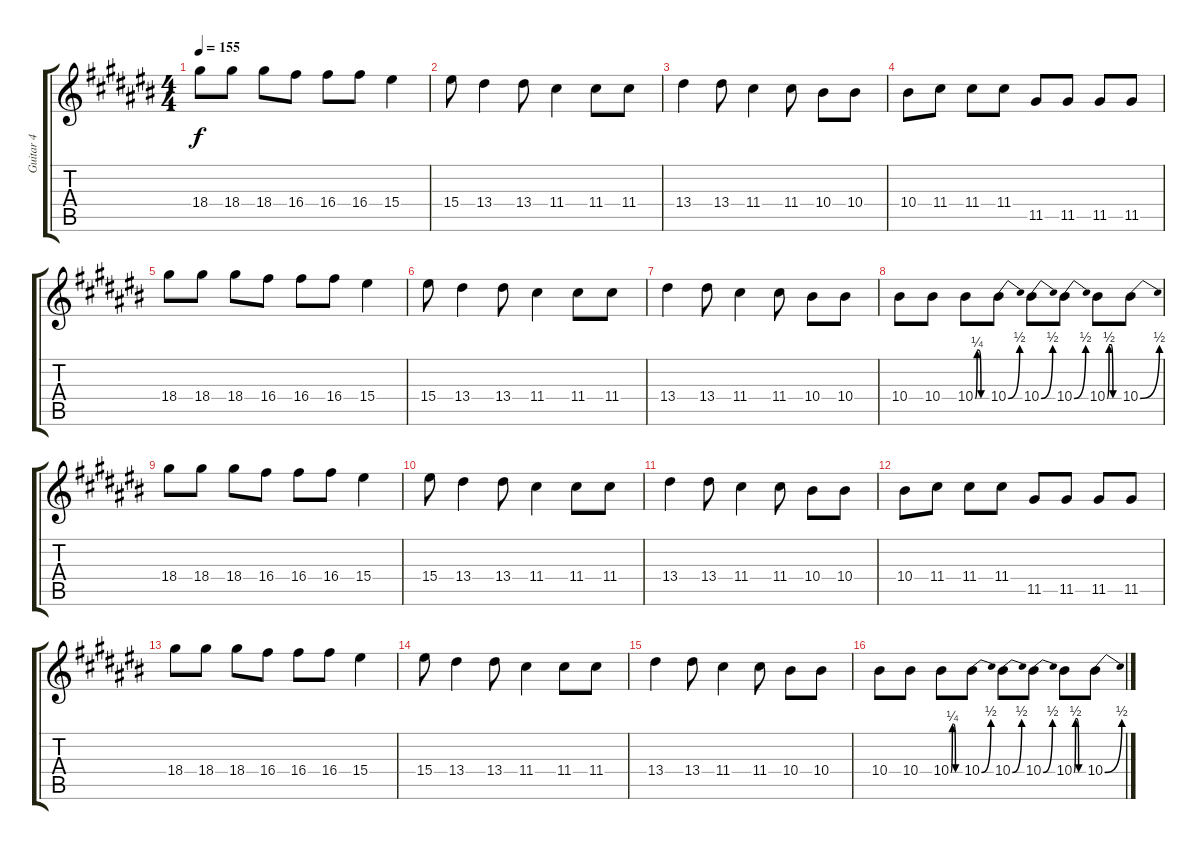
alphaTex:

\track ("Guitar 4" "Guitar 4") {instrument electricguitarclean}
\staff {score tabs}
\tuning (E4 B3 G3 D3 A2 E2) {hide}
\ts (4 4)
\tempo 155
\clef g2
\ks c#
18.4.8{dy f instrument electricguitarclean} 18.4.8 18.4.8 16.4.8 16.4.8 16.4.8 15.4.4 |
15.4.8 13.4.4 13.4.8 11.4.4 11.4.8 11.4.8 |
13.4.4 13.4.8 11.4.4 11.4.8 10.4.8 10.4.8 |
10.4.8 11.4.8 11.4.8 11.4.8 11.5.8 11.5.8 11.5.8 11.5.8 |
18.4.8 18.4.8 18.4.8 16.4.8 16.4.8 16.4.8 15.4.4 |
15.4.8 13.4.4 13.4.8 11.4.4 11.4.8 11.4.8 |
13.4.4 13.4.8 11.4.4 11.4.8 10.4.8 10.4.8 |
10.4.8 10.4.8 10.4{be (custom 0 0 10 1 20 1 30 0 60 0)}.8 10.4{be (bend 0 0 60 2)}.8 10.4{be (bend 0 0 60 2)}.8 10.4{be (bend 0 0 60 2)}.8 10.4{be (custom 0 0 10 2 20 2 30 0 60 0)}.8 10.4{be (bend 0 0 60 2)}.8 |
18.4.8{instrument electricguitarclean} 18.4.8 18.4.8 16.4.8 16.4.8 16.4.8 15.4.4 |
15.4.8 13.4.4 13.4.8 11.4.4 11.4.8 11.4.8 |
13.4.4 13.4.8 11.4.4 11.4.8 10.4.8 10.4.8 |
10.4.8 11.4.8 11.4.8 11.4.8 11.5.8 11.5.8 11.5.8 11.5.8 |
18.4.8 18.4.8 18.4.8 16.4.8 16.4.8 16.4.8 15.4.4 |
15.4.8 13.4.4 13.4.8 11.4.4 11.4.8 11.4.8 |
13.4.4 13.4.8 11.4.4 11.4.8 10.4.8 10.4.8 |
10.4.8 10.4.8 10.4{be (custom 0 0 10 1 20 1 30 0 60 0)}.8 10.4{be (bend 0 0 60 2)}.8 10.4{be (bend 0 0 60 2)}.8 10.4{be (bend 0 0 60 2)}.8 10.4{be (custom 0 0 10 2 20 2 30 0 60 0)}.8 10.4{be (bend 0 0 60 2)}.8
